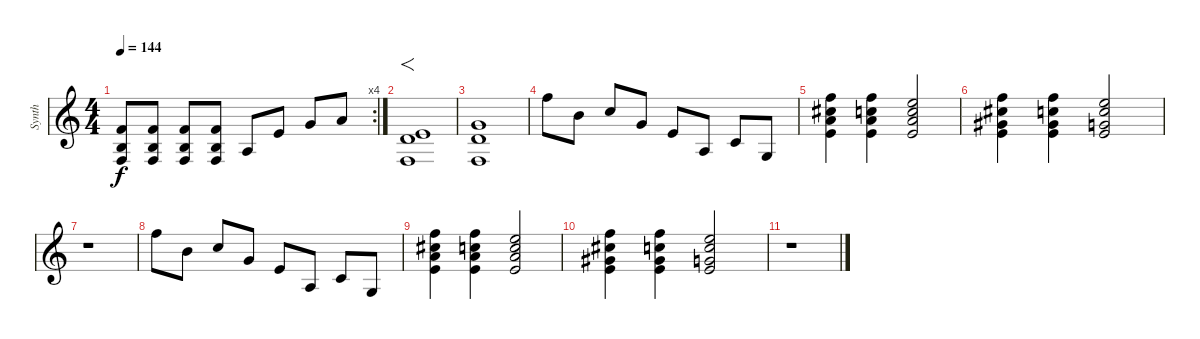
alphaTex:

\track ("Synth" "Synth") {instrument fx5brightness}
\staff {score}
\tuning (E4 B3 G3 D3 A2 E2) {hide}
\rc 4
\ts (4 4)
\tempo 144
\clef g2
\ks c
(6.2 4.3 8.5).8{dy f} (6.2 4.3 8.5).8 (6.2 4.3 8.5).8 (6.2 4.3 8.5).8 7.4.8 9.3.8 8.2.8 10.2.8 |
(5.2 7.3 8.5).1{f} |
(8.2 7.3 8.5).1 |
13.1.8 12.2.8 13.2.8 12.3.8 14.4.8 12.5.8 15.5.8 15.6.8 |
(13.1 14.2 14.3 14.4).4 (13.1 13.2 14.3 14.4).4 (12.1 13.2 14.3 14.4).2 |
(13.1 14.2 13.3 14.4).4 (13.1 13.2 13.3 14.4).4 (12.1 13.2 12.3 14.4).2 |
r.1 |
13.1.8 12.2.8 13.2.8 12.3.8 14.4.8 12.5.8 15.5.8 15.6.8 |
(13.1 14.2 14.3 14.4).4 (13.1 13.2 14.3 14.4).4 (12.1 13.2 14.3 14.4).2 |
(13.1 14.2 13.3 14.4).4 (13.1 13.2 13.3 14.4).4 (12.1 13.2 12.3 14.4).2 |
r.1
